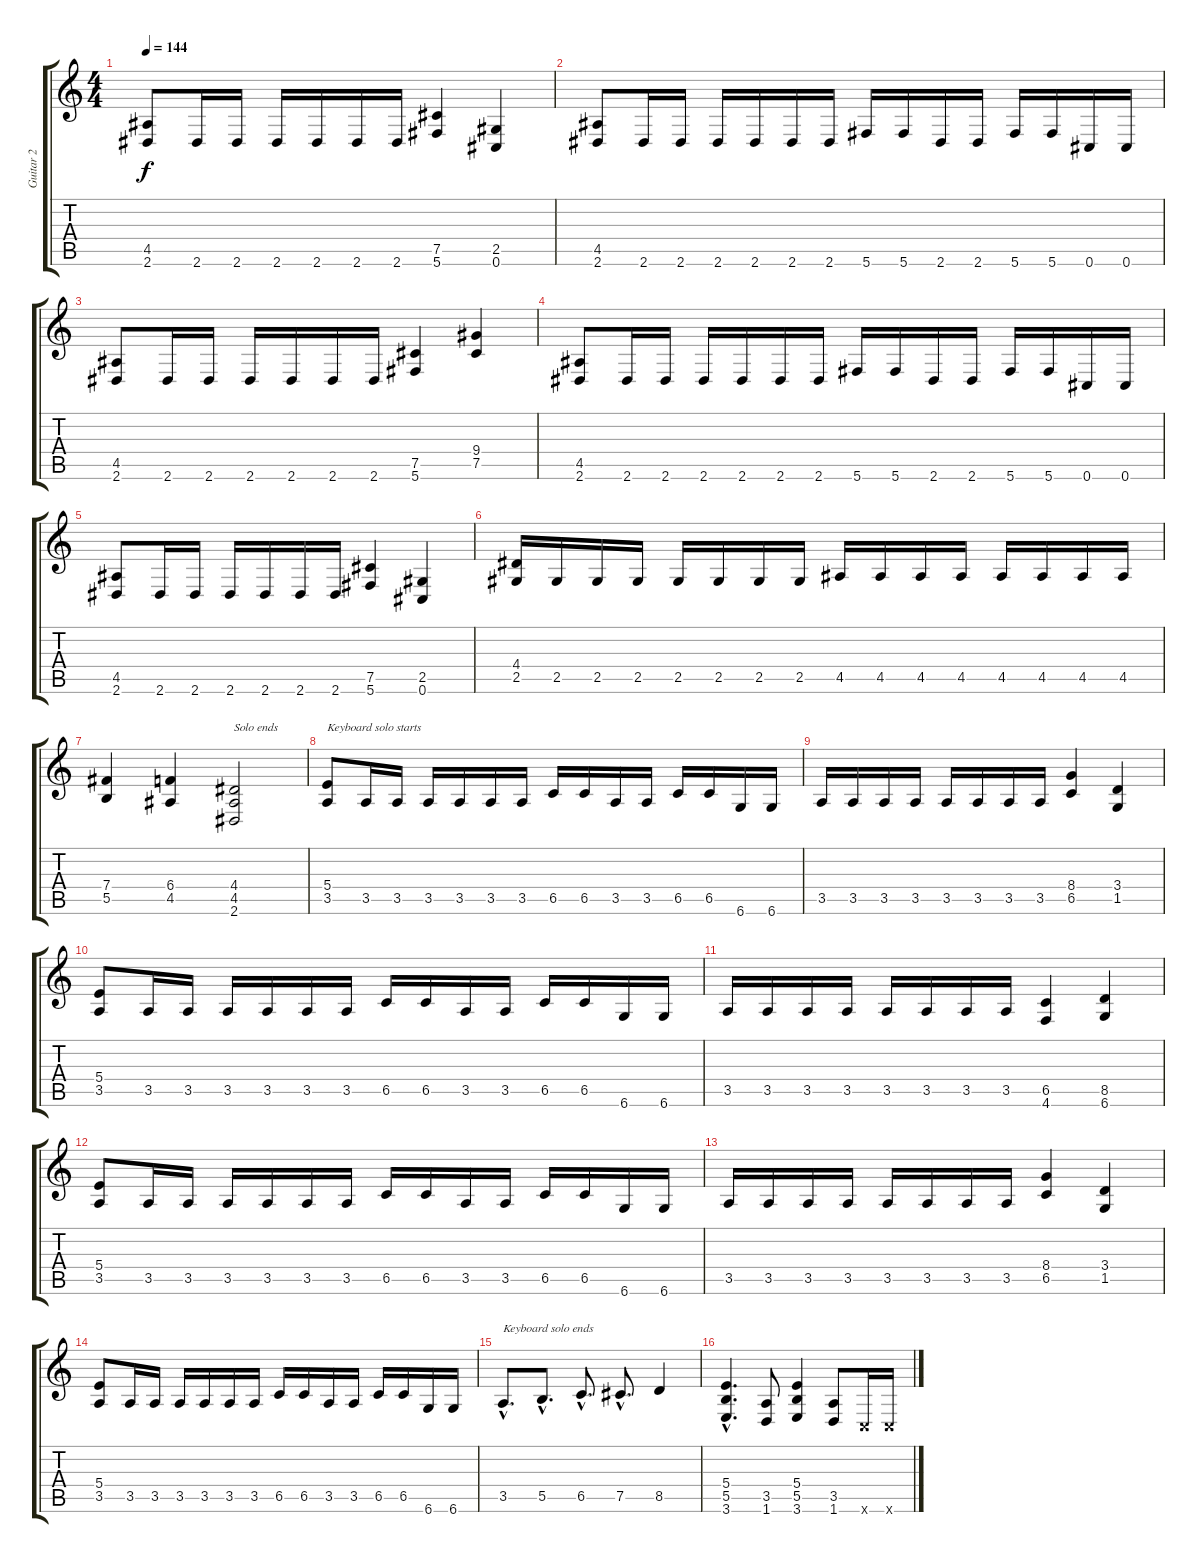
\track ("Guitar 2" "Guitar 2") {instrument overdrivenguitar}
\staff {score tabs}
\tuning (Db4 Ab3 E3 B2 Gb2 Db2) {hide}
\ts (4 4)
\tempo 144
\clef g2
\ks c
(4.5 2.6).8{dy f} 2.6.16 2.6.16 2.6.16 2.6.16 2.6.16 2.6.16 (7.5 5.6).4 (2.5 0.6).4 |
(4.5 2.6).8 2.6.16 2.6.16 2.6.16 2.6.16 2.6.16 2.6.16 5.6.16 5.6.16 2.6.16 2.6.16 5.6.16 5.6.16 0.6.16 0.6.16 |
(4.5 2.6).8 2.6.16 2.6.16 2.6.16 2.6.16 2.6.16 2.6.16 (7.5 5.6).4 (9.4 7.5).4 |
(4.5 2.6).8 2.6.16 2.6.16 2.6.16 2.6.16 2.6.16 2.6.16 5.6.16 5.6.16 2.6.16 2.6.16 5.6.16 5.6.16 0.6.16 0.6.16 |
(4.5 2.6).8 2.6.16 2.6.16 2.6.16 2.6.16 2.6.16 2.6.16 (7.5 5.6).4 (2.5 0.6).4 |
(4.4 2.5).16 2.5.16 2.5.16 2.5.16 2.5.16 2.5.16 2.5.16 2.5.16 4.5.16 4.5.16 4.5.16 4.5.16 4.5.16 4.5.16 4.5.16 4.5.16 |
(7.4 5.5).4 (6.4 4.5).4 (4.4 4.5 2.6).2{txt "Solo ends"} |
(5.4 3.5).8{txt "Keyboard solo starts"} 3.5.16 3.5.16 3.5.16 3.5.16 3.5.16 3.5.16 6.5.16 6.5.16 3.5.16 3.5.16 6.5.16 6.5.16 6.6.16 6.6.16 |
3.5.16 3.5.16 3.5.16 3.5.16 3.5.16 3.5.16 3.5.16 3.5.16 (8.4 6.5).4 (3.4 1.5).4 |
(5.4 3.5).8 3.5.16 3.5.16 3.5.16 3.5.16 3.5.16 3.5.16 6.5.16 6.5.16 3.5.16 3.5.16 6.5.16 6.5.16 6.6.16 6.6.16 |
3.5.16 3.5.16 3.5.16 3.5.16 3.5.16 3.5.16 3.5.16 3.5.16 (6.5 4.6).4 (8.5 6.6).4 |
(5.4 3.5).8 3.5.16 3.5.16 3.5.16 3.5.16 3.5.16 3.5.16 6.5.16 6.5.16 3.5.16 3.5.16 6.5.16 6.5.16 6.6.16 6.6.16 |
3.5.16 3.5.16 3.5.16 3.5.16 3.5.16 3.5.16 3.5.16 3.5.16 (8.4 6.5).4 (3.4 1.5).4 |
(5.4 3.5).8 3.5.16 3.5.16 3.5.16 3.5.16 3.5.16 3.5.16 6.5.16 6.5.16 3.5.16 3.5.16 6.5.16 6.5.16 6.6.16 6.6.16 |
3.5{hac}.8{d txt "Keyboard solo ends"} 5.5{hac}.8{d} 6.5{hac}.8{d} 7.5{hac}.8{d} 8.5.4 |
(5.4{hac} 5.5{hac} 3.6{hac}).4{d} (3.5 1.6).8 (5.4 5.5 3.6).4 (3.5 1.6).8 -1.6{x}.16 -1.6{x}.16
